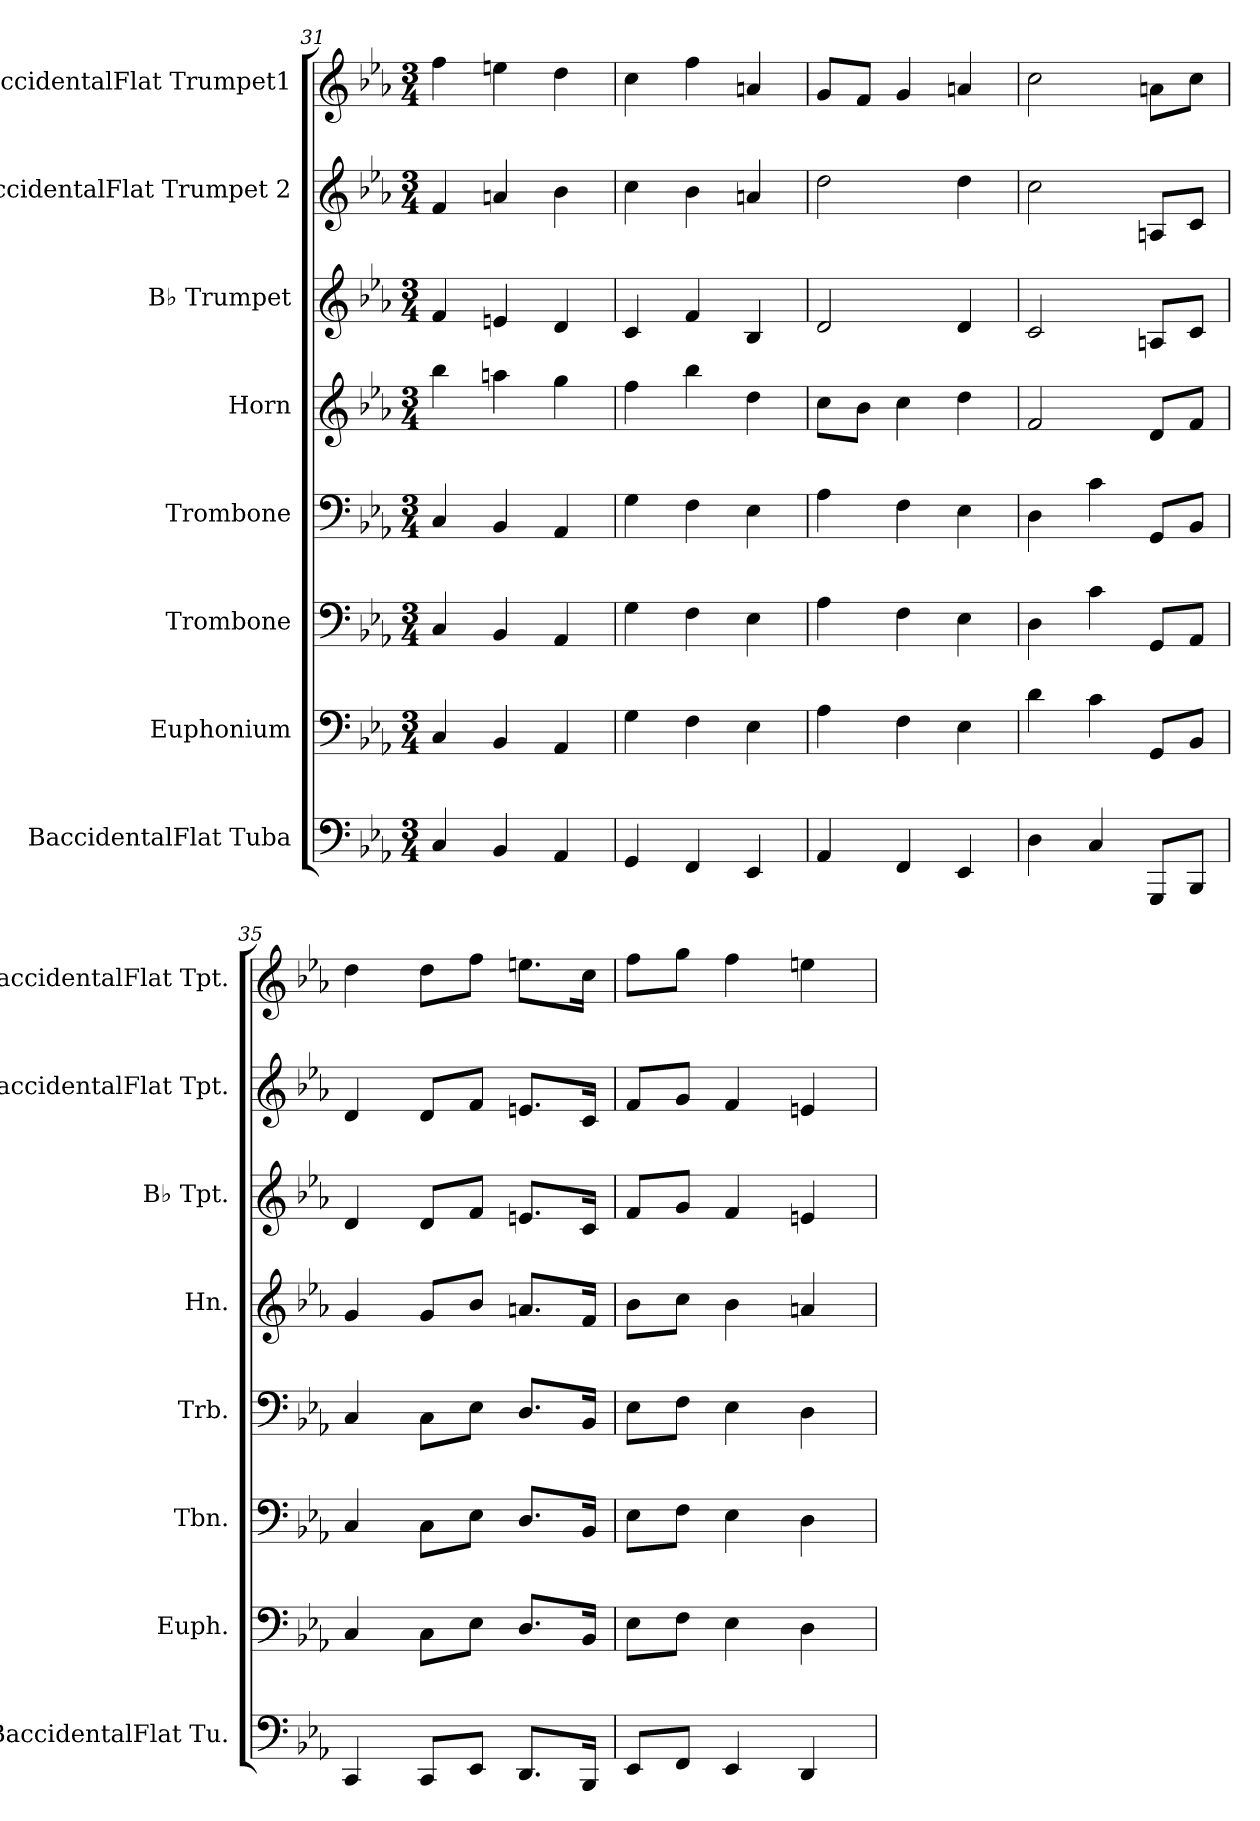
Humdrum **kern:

**kern	**kern	**kern	**kern	**kern	**kern	**kern	**kern
*part8	*part7	*part6	*part5	*part4	*part3	*part2	*part1
*staff8	*staff7	*staff6	*staff5	*staff4	*staff3	*staff2	*staff1
*I"BaccidentalFlat Tuba	*I"Euphonium	*I"Trombone	*I"Trombone	*I"Horn	*I"B♭ Trumpet	*I"BaccidentalFlat Trumpet 2	*I"BaccidentalFlat Trumpet1
*I'BaccidentalFlat Tu.	*I'Euph.	*I'Tbn.	*I'Trb.	*I'Hn.	*I'B♭ Tpt.	*I'BaccidentalFlat Tpt.	*I'BaccidentalFlat Tpt.
*clefF4	*clefF4	*clefF4	*clefF4	*clefG2	*clefG2	*clefG2	*clefG2
*	*	*	*	*ITrd4c7	*ITrd1c2	*ITrd1c2	*ITrd1c2
*k[b-e-a-]	*k[b-e-a-]	*k[b-e-a-]	*k[b-e-a-]	*k[b-e-a-d-]	*k[b-e-a-d-g-]	*k[b-e-a-d-g-]	*k[b-e-a-d-g-]
*M3/4	*M3/4	*M3/4	*M3/4	*M3/4	*M3/4	*M3/4	*M3/4
=31	=31	=31	=31	=31	=31	=31	=31
4C/	4C/	4C/	4C/	4ee-\	4e-/	4e-/	4ee-\
4BB-/	4BB-/	4BB-/	4BB-/	4ddn\	4dn/	4gn/	4ddn\
4AA-/	4AA-/	4AA-/	4AA-/	4cc\	4c/	4a-\	4cc\
=32	=32	=32	=32	=32	=32	=32	=32
4GG/	4G\	4G\	4G\	4b-\	4B-/	4b-\	4b-\
4FF/	4F\	4F\	4F\	4ee-\	4e-/	4a-\	4ee-\
4EE-/	4E-\	4E-\	4E-\	4g\	4A-/	4gn/	4gn/
=33	=33	=33	=33	=33	=33	=33	=33
4AA-/	4A-\	4A-\	4A-\	8f\L	2c/	2cc\	8f/L
.	.	.	.	8e-\J	.	.	8e-/J
4FF/	4F\	4F\	4F\	4f\	.	.	4f/
4EE-/	4E-\	4E-\	4E-\	4g\	4c/	4cc\	4gn/
=34	=34	=34	=34	=34	=34	=34	=34
4D\	4d\	4D\	4D\	2B-/	2B-/	2b-\	2b-\
4C/	4c\	4c\	4c\	.	.	.	.
8GGG/L	8GG/L	8GG/L	8GG/L	8G/L	8Gn/L	8Gn/L	8gn\L
8BBB-/J	8BB-/J	8AA-/J	8BB-/J	8B-/J	8B-/J	8B-/J	8b-\J
=35	=35	=35	=35	=35	=35	=35	=35
4CC/	4C/	4C/	4C/	4c/	4c/	4c/	4cc\
8CC/L	8C\L	8C\L	8C\L	8c/L	8c/L	8c/L	8cc\L
8EE-/J	8E-\J	8E-\J	8E-\J	8e-/J	8e-/J	8e-/J	8ee-\J
8.DD/L	8.D/L	8.D/L	8.D/L	8.dn/L	8.dn/L	8.dn/L	8.ddn\L
16BBB-/Jk	16BB-/Jk	16BB-/Jk	16BB-/Jk	16B-/Jk	16B-/Jk	16B-/Jk	16b-\Jk
=36	=36	=36	=36	=36	=36	=36	=36
8EE-/L	8E-\L	8E-\L	8E-\L	8e-\L	8e-/L	8e-/L	8ee-\L
8FF/J	8F\J	8F\J	8F\J	8f\J	8f/J	8f/J	8ff\J
4EE-/	4E-\	4E-\	4E-\	4e-\	4e-/	4e-/	4ee-\
4DD/	4D\	4D\	4D\	4dn/	4dn/	4dn/	4ddn\
=	=	=	=	=	=	=	=
*-	*-	*-	*-	*-	*-	*-	*-
